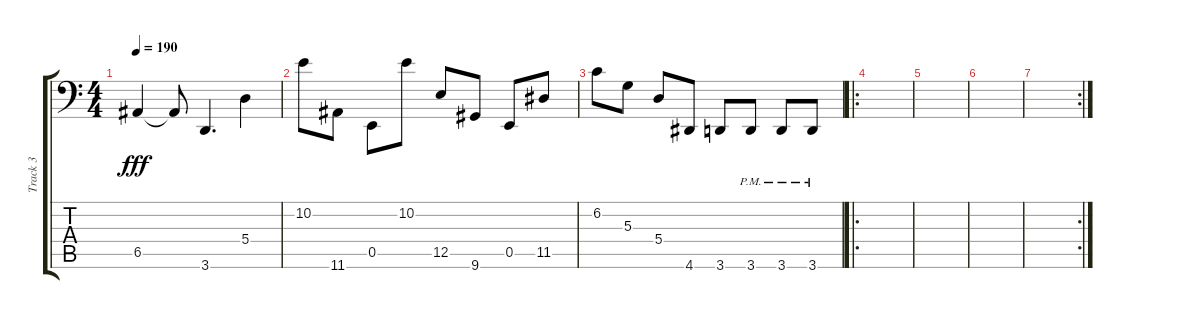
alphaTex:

\track ("Track 3" "Track 3") {instrument slapbass1}
\staff {score tabs}
\tuning (B2 Gb2 D2 A1 E1 B0) {hide}
\ts (4 4)
\tempo 190
\clef f4
\ks c
6.5.4{dy fff} 6.5{t}.8 3.6.4{d} 5.4.4 |
10.2.8 11.6.8 0.5.8 10.2.8 12.5.8 9.6.8 0.5.8 11.5.8 |
6.2.8 5.3.8 5.4.8 4.6.8 3.6.8 3.6{pm}.8 3.6{pm}.8 3.6{pm}.8 |
\ro
|
|
|
\rc 2
